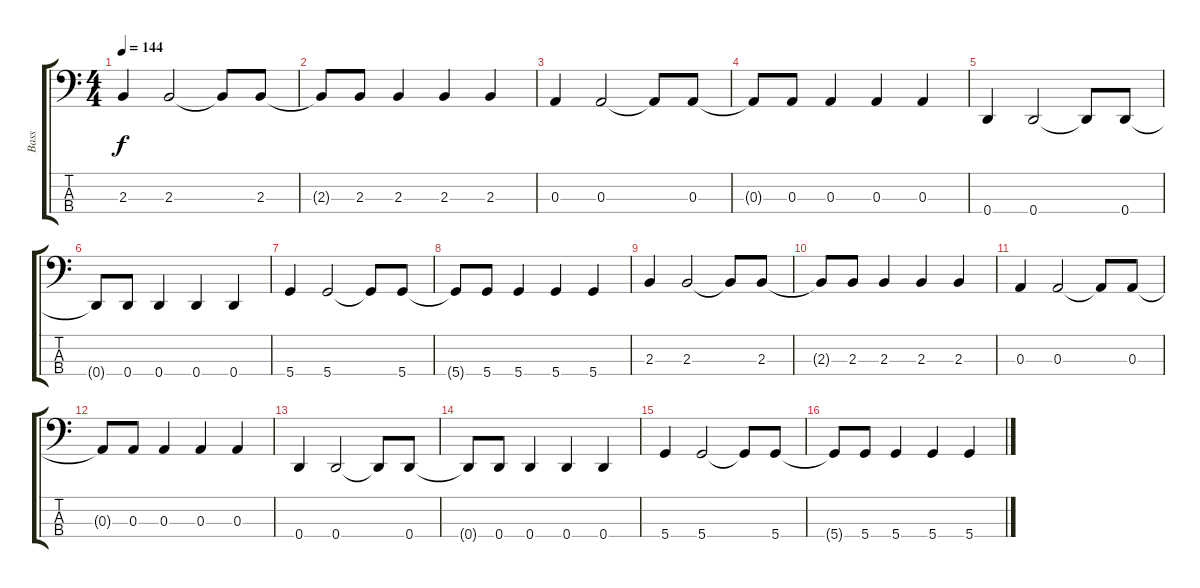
\track ("Bass" "Bass") {instrument electricbasspick}
\staff {score tabs}
\tuning (G2 D2 A1 D1) {hide}
\ts (4 4)
\tempo 144
\clef f4
\ks c
2.3.4{dy f} 2.3.2 2.3{t}.8 2.3.8 |
2.3{t}.8 2.3.8 2.3.4 2.3.4 2.3.4 |
0.3.4 0.3.2 0.3{t}.8 0.3.8 |
0.3{t}.8 0.3.8 0.3.4 0.3.4 0.3.4 |
0.4.4 0.4.2 0.4{t}.8 0.4.8 |
0.4{t}.8 0.4.8 0.4.4 0.4.4 0.4.4 |
5.4.4 5.4.2 5.4{t}.8 5.4.8 |
5.4{t}.8 5.4.8 5.4.4 5.4.4 5.4.4 |
2.3.4 2.3.2 2.3{t}.8 2.3.8 |
2.3{t}.8 2.3.8 2.3.4 2.3.4 2.3.4 |
0.3.4 0.3.2 0.3{t}.8 0.3.8 |
0.3{t}.8 0.3.8 0.3.4 0.3.4 0.3.4 |
0.4.4 0.4.2 0.4{t}.8 0.4.8 |
0.4{t}.8 0.4.8 0.4.4 0.4.4 0.4.4 |
5.4.4 5.4.2 5.4{t}.8 5.4.8 |
5.4{t}.8 5.4.8 5.4.4 5.4.4 5.4.4
